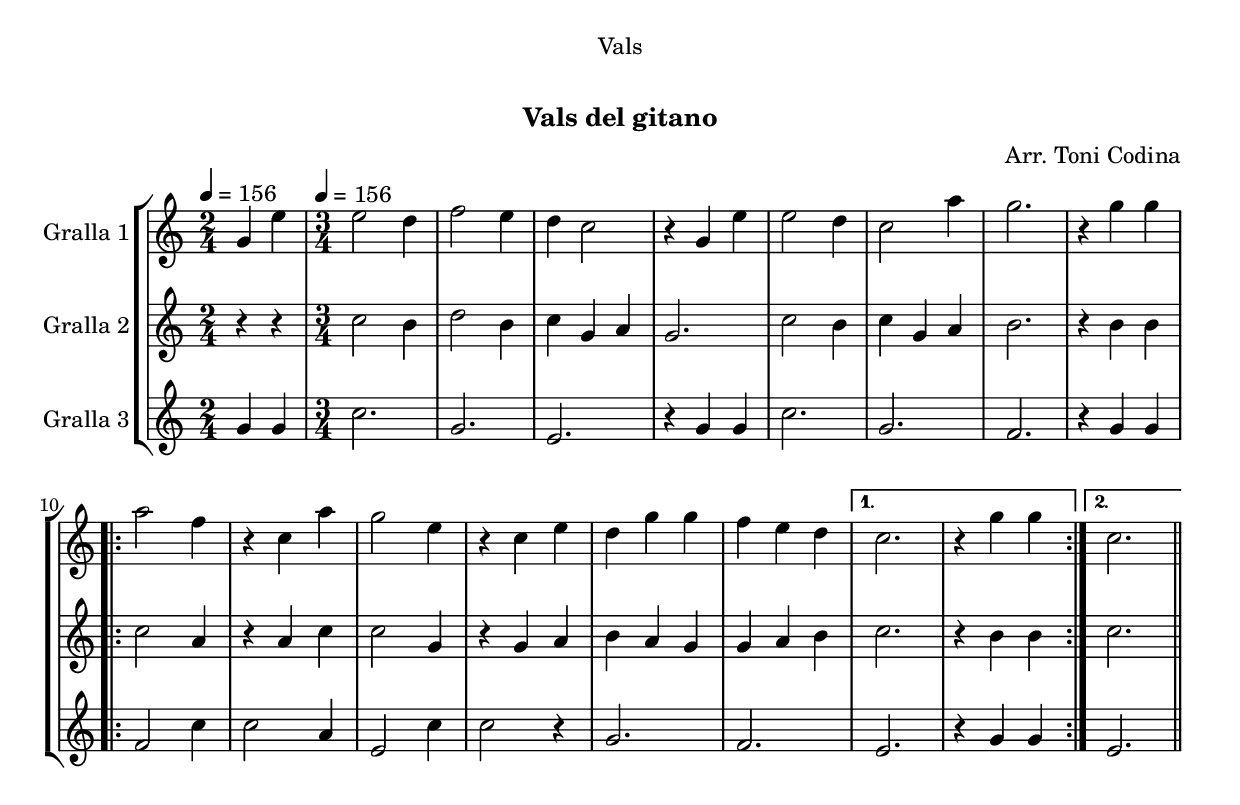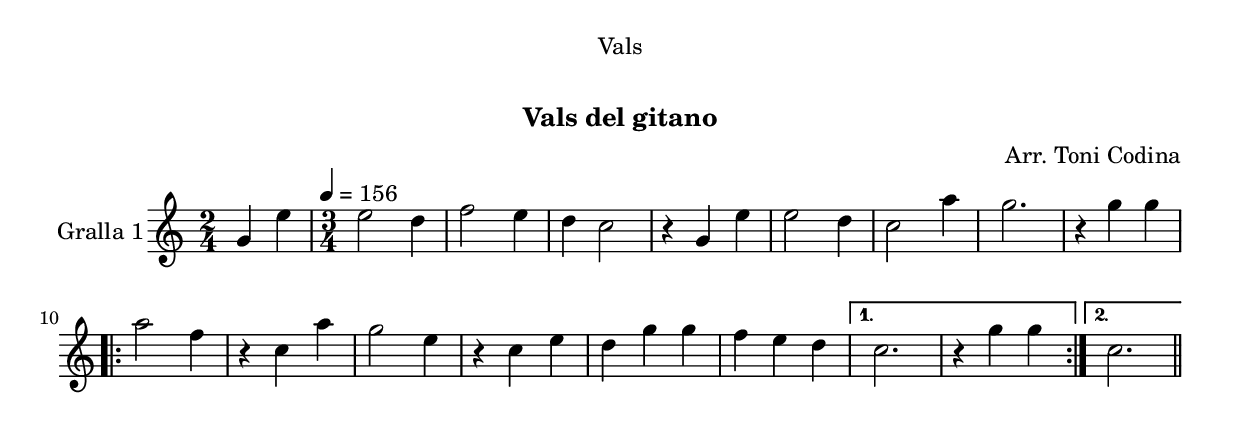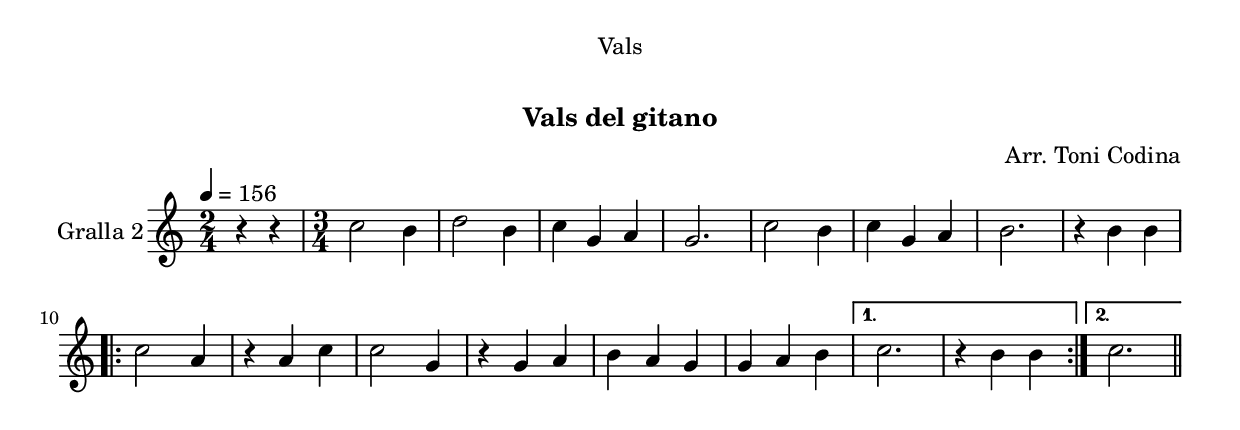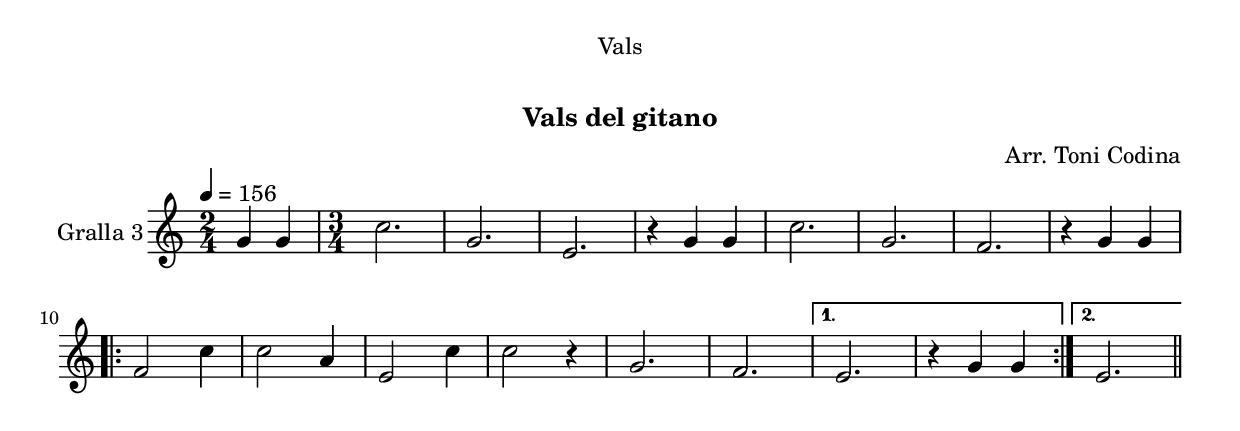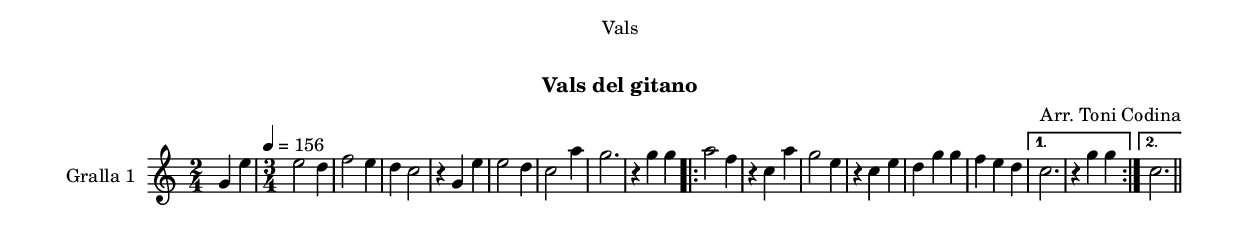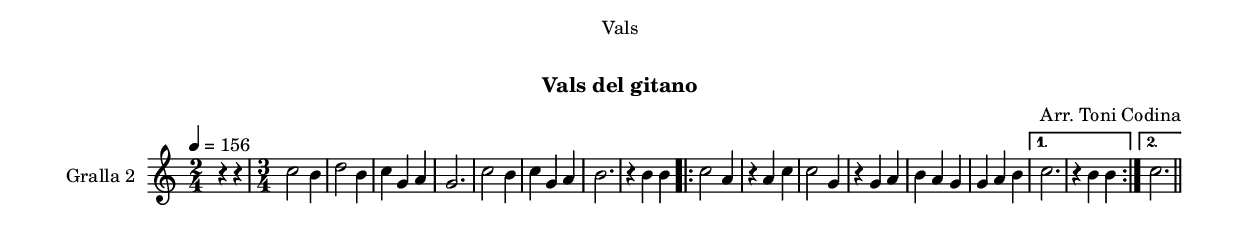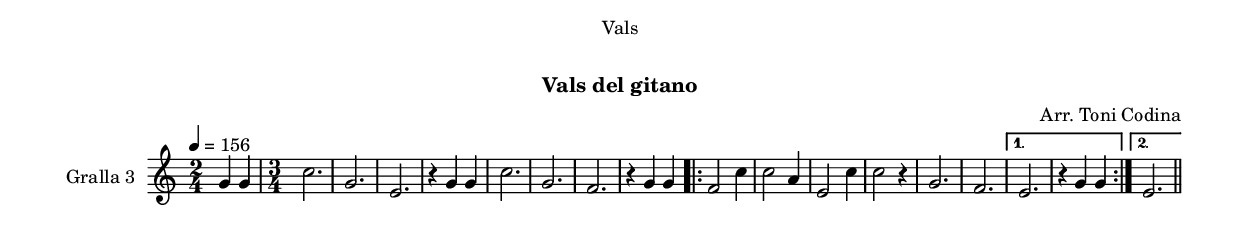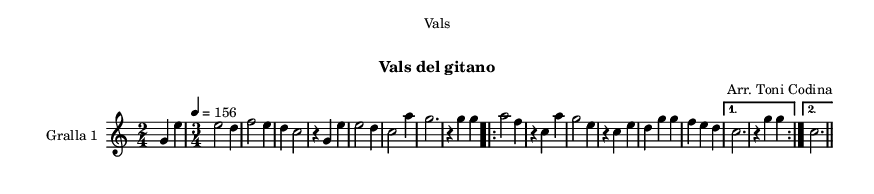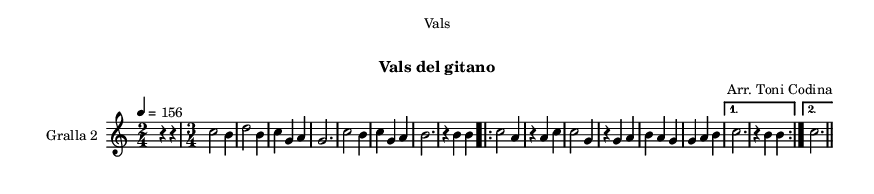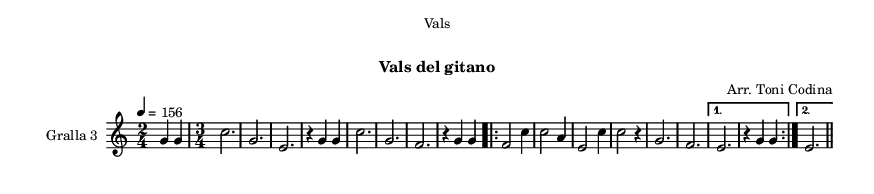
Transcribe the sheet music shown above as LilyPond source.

\version "2.16.0"

\header {
  dedication="Vals"
  title="  "
  subtitle="Vals del gitano"
  subsubtitle=""
  poet=""
  meter=""
  piece=""
  composer="Arr. Toni Codina"
  arranger=""
  opus=""
  instrument=""
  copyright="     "
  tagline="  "
}

liniaroAa =
\relative g'
{
  \clef treble
  \key c \major
  \time 2/4
  g4 e' \tempo 4 = 156  |
  \time 3/4   e2 d4  |
  f2 e4  |
  d4 c2  |
  %05
  r4 g e'  |
  e2 d4  |
  c2 a'4  |
  g2.  |
  r4 g g  |
  %10
  \repeat volta 2 { a2 f4  |
  r4 c a'  |
  g2 e4  |
  r4 c e  |
  d4 g g  |
  %15
  f4 e d }
  \alternative { { c2.  |
  r4 g' g }
  { c,2. } } \bar "||"
}

liniaroAb =
\relative c''
{
  \tempo 4 = 156
  \clef treble
  \key c \major
  \time 2/4
  r4 r  |
  \time 3/4   c2 b4  |
  d2 b4  |
  c4 g a  |
  %05
  g2.  |
  c2 b4  |
  c4 g a  |
  b2.  |
  r4 b b  |
  %10
  \repeat volta 2 { c2 a4  |
  r4 a c  |
  c2 g4  |
  r4 g a  |
  b4 a g  |
  %15
  g4 a b }
  \alternative { { c2.  |
  r4 b b }
  { c2. } } \bar "||"
}

liniaroAc =
\relative g'
{
  \tempo 4 = 156
  \clef treble
  \key c \major
  \time 2/4
  g4 g  |
  \time 3/4   c2.  |
  g2.  |
  e2.  |
  %05
  r4 g g  |
  c2.  |
  g2.  |
  f2.  |
  r4 g g  |
  %10
  \repeat volta 2 { f2 c'4  |
  c2 a4  |
  e2 c'4  |
  c2 r4  |
  g2.  |
  %15
  f2. }
  \alternative { { e2.  |
  r4 g g }
  { e2. } } \bar "||"
}

\book {

\paper {
  print-page-number = false
  #(set-paper-size "a4")
  #(layout-set-staff-size 20)
}

\bookpart {
  \score {
    \new StaffGroup {
      \override Score.RehearsalMark #'self-alignment-X = #LEFT
      <<
        \new Staff \with {instrumentName = #"Gralla 1" } \liniaroAa
        \new Staff \with {instrumentName = #"Gralla 2" } \liniaroAb
        \new Staff \with {instrumentName = #"Gralla 3" } \liniaroAc
      >>
    }
    \layout {}
  }\score { \unfoldRepeats
    \new StaffGroup {
      \override Score.RehearsalMark #'self-alignment-X = #LEFT
      <<
        \new Staff \with {instrumentName = #"Gralla 1" } \liniaroAa
        \new Staff \with {instrumentName = #"Gralla 2" } \liniaroAb
        \new Staff \with {instrumentName = #"Gralla 3" } \liniaroAc
      >>
    }
    \midi {}
  }
}

\bookpart {
  \header {}
  \score {
    \new StaffGroup {
      \override Score.RehearsalMark #'self-alignment-X = #LEFT
      <<
        \new Staff \with {instrumentName = #"Gralla 1" } \liniaroAa
      >>
    }
    \layout {}
  }\score { \unfoldRepeats
    \new StaffGroup {
      \override Score.RehearsalMark #'self-alignment-X = #LEFT
      <<
        \new Staff \with {instrumentName = #"Gralla 1" } \liniaroAa
      >>
    }
    \midi {}
  }
}

\bookpart {
  \header {}
  \score {
    \new StaffGroup {
      \override Score.RehearsalMark #'self-alignment-X = #LEFT
      <<
        \new Staff \with {instrumentName = #"Gralla 2" } \liniaroAb
      >>
    }
    \layout {}
  }\score { \unfoldRepeats
    \new StaffGroup {
      \override Score.RehearsalMark #'self-alignment-X = #LEFT
      <<
        \new Staff \with {instrumentName = #"Gralla 2" } \liniaroAb
      >>
    }
    \midi {}
  }
}

\bookpart {
  \header {}
  \score {
    \new StaffGroup {
      \override Score.RehearsalMark #'self-alignment-X = #LEFT
      <<
        \new Staff \with {instrumentName = #"Gralla 3" } \liniaroAc
      >>
    }
    \layout {}
  }\score { \unfoldRepeats
    \new StaffGroup {
      \override Score.RehearsalMark #'self-alignment-X = #LEFT
      <<
        \new Staff \with {instrumentName = #"Gralla 3" } \liniaroAc
      >>
    }
    \midi {}
  }
}

}

\book {

\paper {
  print-page-number = false
  #(set-paper-size "a5landscape")
  #(layout-set-staff-size 16)
  #(define output-suffix "a5")
}

\bookpart {
  \header {}
  \score {
    \new StaffGroup {
      \override Score.RehearsalMark #'self-alignment-X = #LEFT
      <<
        \new Staff \with {instrumentName = #"Gralla 1" } \liniaroAa
      >>
    }
    \layout {}
  }
}

\bookpart {
  \header {}
  \score {
    \new StaffGroup {
      \override Score.RehearsalMark #'self-alignment-X = #LEFT
      <<
        \new Staff \with {instrumentName = #"Gralla 2" } \liniaroAb
      >>
    }
    \layout {}
  }
}

\bookpart {
  \header {}
  \score {
    \new StaffGroup {
      \override Score.RehearsalMark #'self-alignment-X = #LEFT
      <<
        \new Staff \with {instrumentName = #"Gralla 3" } \liniaroAc
      >>
    }
    \layout {}
  }
}

}

\book {

\paper {
  print-page-number = false
  #(set-paper-size "a6landscape")
  #(layout-set-staff-size 12)
  #(define output-suffix "a6")
}

\bookpart {
  \header {}
  \score {
    \new StaffGroup {
      \override Score.RehearsalMark #'self-alignment-X = #LEFT
      <<
        \new Staff \with {instrumentName = #"Gralla 1" } \liniaroAa
      >>
    }
    \layout {}
  }
}

\bookpart {
  \header {}
  \score {
    \new StaffGroup {
      \override Score.RehearsalMark #'self-alignment-X = #LEFT
      <<
        \new Staff \with {instrumentName = #"Gralla 2" } \liniaroAb
      >>
    }
    \layout {}
  }
}

\bookpart {
  \header {}
  \score {
    \new StaffGroup {
      \override Score.RehearsalMark #'self-alignment-X = #LEFT
      <<
        \new Staff \with {instrumentName = #"Gralla 3" } \liniaroAc
      >>
    }
    \layout {}
  }
}

}

